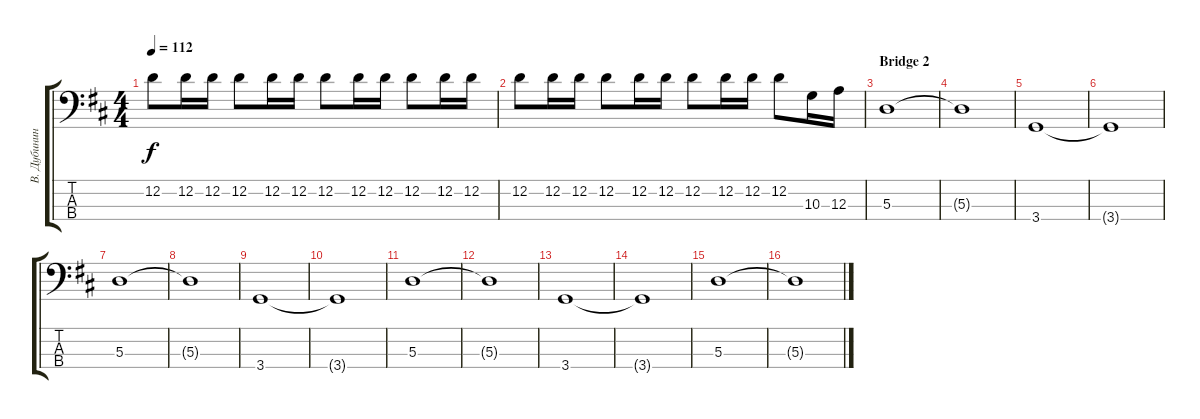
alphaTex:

\track ("В. Дубинин" "В. Дубинин") {instrument electricbassfinger}
\staff {score tabs}
\tuning (G2 D2 A1 E1) {hide}
\ts (4 4)
\tempo 112
\clef f4
\ks d
12.2.8{dy f} 12.2.16 12.2.16 12.2.8 12.2.16 12.2.16 12.2.8 12.2.16 12.2.16 12.2.8 12.2.16 12.2.16 |
12.2.8 12.2.16 12.2.16 12.2.8 12.2.16 12.2.16 12.2.8 12.2.16 12.2.16 12.2.8 10.3.16 12.3.16 |
\section ("" "Bridge 2")
5.3.1 |
5.3{t}.1 |
3.4.1 |
3.4{t}.1 |
5.3.1 |
5.3{t}.1 |
3.4.1 |
3.4{t}.1 |
5.3.1 |
5.3{t}.1 |
3.4.1 |
3.4{t}.1 |
5.3.1 |
5.3{t}.1
